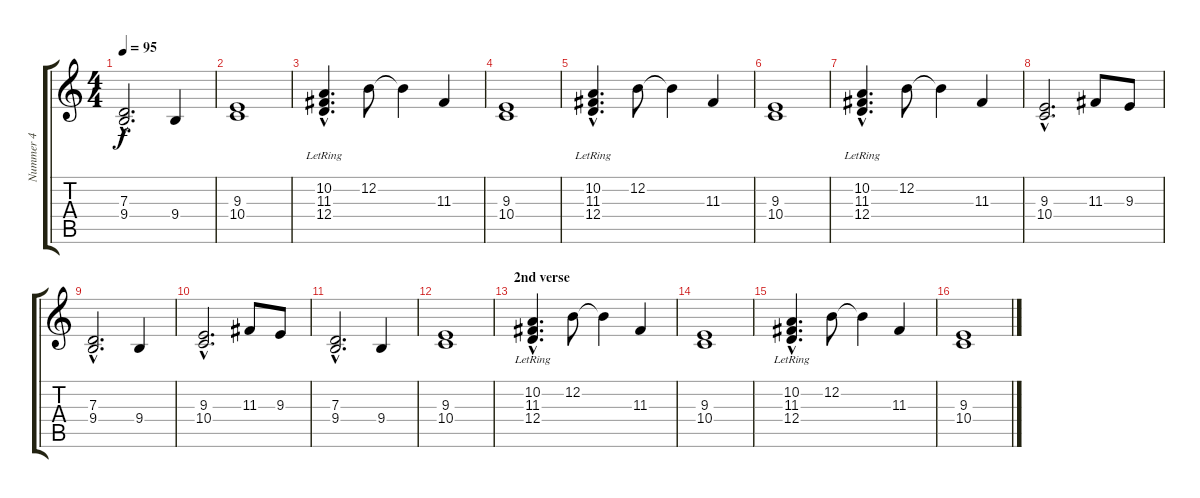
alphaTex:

\track ("Nummer 4" "Nummer 4") {instrument accordion}
\staff {score tabs}
\tuning (E4 B3 G3 D3 A2 E2) {hide}
\ts (4 4)
\tempo 95
\clef g2
\ks c
(7.3{hac} 9.4{hac}).2{d dy f} 9.4.4 |
(9.3 10.4).1 |
(10.2{hac} 11.3{hac lr} 12.4{hac lr}).4{d} 12.2.8 12.2{t}.4 11.3.4 |
(9.3 10.4).1 |
(10.2{hac} 11.3{hac lr} 12.4{hac lr}).4{d} 12.2.8 12.2{t}.4 11.3.4 |
(9.3 10.4).1 |
(10.2{hac} 11.3{hac lr} 12.4{hac lr}).4{d} 12.2.8 12.2{t}.4 11.3.4 |
(9.3{hac} 10.4{hac}).2{d} 11.3.8 9.3.8 |
(7.3{hac} 9.4{hac}).2{d} 9.4.4 |
(9.3{hac} 10.4{hac}).2{d} 11.3.8 9.3.8 |
(7.3{hac} 9.4{hac}).2{d} 9.4.4 |
(9.3 10.4).1 |
\section ("" "2nd verse")
(10.2{hac} 11.3{hac lr} 12.4{hac lr}).4{d} 12.2.8 12.2{t}.4 11.3.4 |
(9.3 10.4).1 |
(10.2{hac} 11.3{hac lr} 12.4{hac lr}).4{d} 12.2.8 12.2{t}.4 11.3.4 |
(9.3 10.4).1
